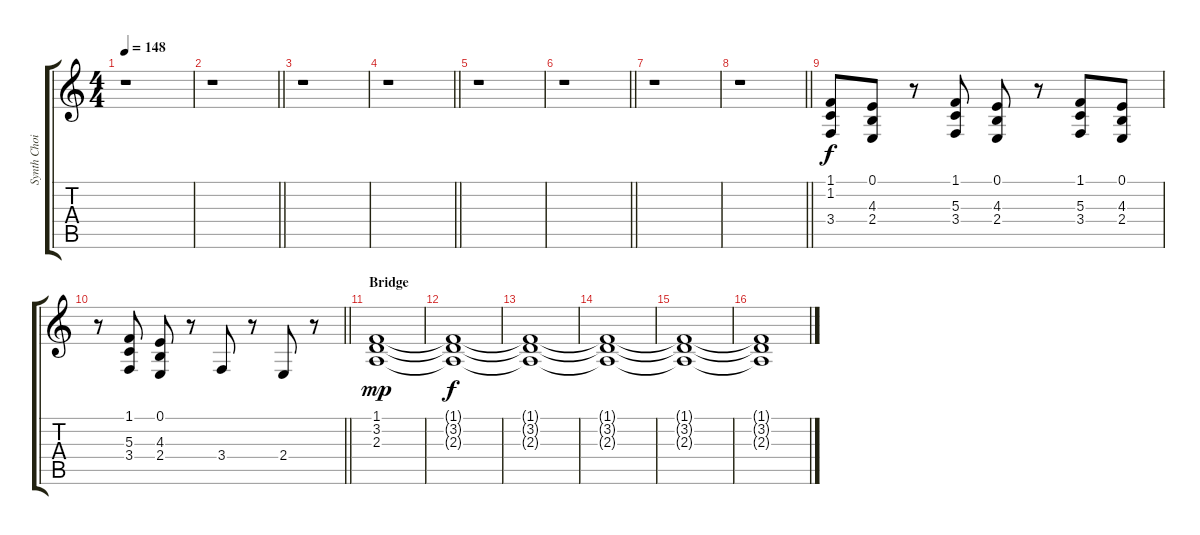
\track ("Synth Choir (Tuomas)" "Synth Choi") {instrument choiraahs}
\staff {score tabs}
\tuning (E4 B3 G3 D3 A2 E2) {hide}
\ts (4 4)
\tempo 148
\clef g2
\ks c
r.1{dy f} |
\barLineRight lightlight
r.1 |
r.1 |
\barLineRight lightlight
r.1 |
r.1 |
\barLineRight lightlight
r.1 |
r.1 |
\barLineRight lightlight
r.1 |
(1.1 1.2 3.4).8 (0.1 4.3 2.4).8 r.8 (1.1 5.3 3.4).8 (0.1 4.3 2.4).8 r.8 (1.1 5.3 3.4).8 (0.1 4.3 2.4).8 |
\barLineRight lightlight
r.8 (1.1 5.3 3.4).8 (0.1 4.3 2.4).8 r.8 3.4.8 r.8 2.4.8 r.8 |
\section ("" "Bridge")
(1.1 3.2 2.3).1{dy mp} |
(1.1{t} 3.2{t} 2.3{t}).1{dy f} |
(1.1{t} 3.2{t} 2.3{t}).1 |
(1.1{t} 3.2{t} 2.3{t}).1 |
(1.1{t} 3.2{t} 2.3{t}).1 |
(1.1{t} 3.2{t} 2.3{t}).1
